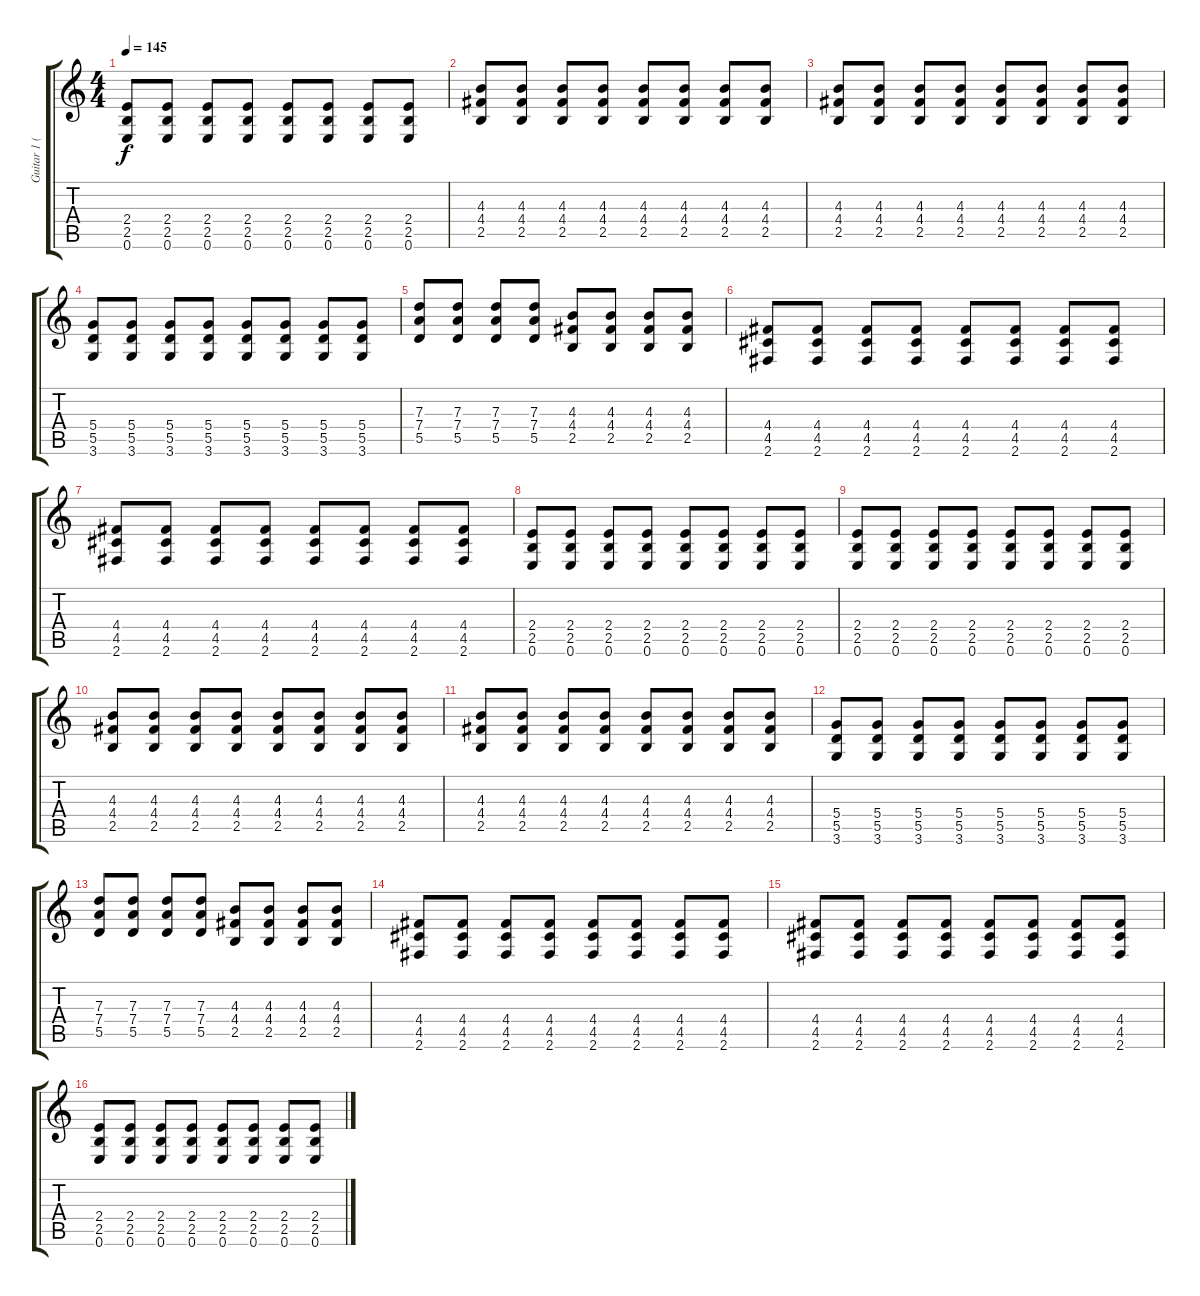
\track ("Guitar 1 (Rhythm)" "Guitar 1 (") {instrument distortionguitar}
\staff {score tabs}
\tuning (E4 B3 G3 D3 A2 E2) {hide}
\ts (4 4)
\tempo 145
\clef g2
\ks c
(2.4 2.5 0.6).8{dy f} (2.4 2.5 0.6).8 (2.4 2.5 0.6).8 (2.4 2.5 0.6).8 (2.4 2.5 0.6).8 (2.4 2.5 0.6).8 (2.4 2.5 0.6).8 (2.4 2.5 0.6).8 |
(4.3 4.4 2.5).8 (4.3 4.4 2.5).8 (4.3 4.4 2.5).8 (4.3 4.4 2.5).8 (4.3 4.4 2.5).8 (4.3 4.4 2.5).8 (4.3 4.4 2.5).8 (4.3 4.4 2.5).8 |
(4.3 4.4 2.5).8 (4.3 4.4 2.5).8 (4.3 4.4 2.5).8 (4.3 4.4 2.5).8 (4.3 4.4 2.5).8 (4.3 4.4 2.5).8 (4.3 4.4 2.5).8 (4.3 4.4 2.5).8 |
(5.4 5.5 3.6).8 (5.4 5.5 3.6).8 (5.4 5.5 3.6).8 (5.4 5.5 3.6).8 (5.4 5.5 3.6).8 (5.4 5.5 3.6).8 (5.4 5.5 3.6).8 (5.4 5.5 3.6).8 |
(7.3 7.4 5.5).8 (7.3 7.4 5.5).8 (7.3 7.4 5.5).8 (7.3 7.4 5.5).8 (4.3 4.4 2.5).8 (4.3 4.4 2.5).8 (4.3 4.4 2.5).8 (4.3 4.4 2.5).8 |
(4.4 4.5 2.6).8 (4.4 4.5 2.6).8 (4.4 4.5 2.6).8 (4.4 4.5 2.6).8 (4.4 4.5 2.6).8 (4.4 4.5 2.6).8 (4.4 4.5 2.6).8 (4.4 4.5 2.6).8 |
(4.4 4.5 2.6).8 (4.4 4.5 2.6).8 (4.4 4.5 2.6).8 (4.4 4.5 2.6).8 (4.4 4.5 2.6).8 (4.4 4.5 2.6).8 (4.4 4.5 2.6).8 (4.4 4.5 2.6).8 |
(2.4 2.5 0.6).8 (2.4 2.5 0.6).8 (2.4 2.5 0.6).8 (2.4 2.5 0.6).8 (2.4 2.5 0.6).8 (2.4 2.5 0.6).8 (2.4 2.5 0.6).8 (2.4 2.5 0.6).8 |
(2.4 2.5 0.6).8 (2.4 2.5 0.6).8 (2.4 2.5 0.6).8 (2.4 2.5 0.6).8 (2.4 2.5 0.6).8 (2.4 2.5 0.6).8 (2.4 2.5 0.6).8 (2.4 2.5 0.6).8 |
(4.3 4.4 2.5).8 (4.3 4.4 2.5).8 (4.3 4.4 2.5).8 (4.3 4.4 2.5).8 (4.3 4.4 2.5).8 (4.3 4.4 2.5).8 (4.3 4.4 2.5).8 (4.3 4.4 2.5).8 |
(4.3 4.4 2.5).8 (4.3 4.4 2.5).8 (4.3 4.4 2.5).8 (4.3 4.4 2.5).8 (4.3 4.4 2.5).8 (4.3 4.4 2.5).8 (4.3 4.4 2.5).8 (4.3 4.4 2.5).8 |
(5.4 5.5 3.6).8 (5.4 5.5 3.6).8 (5.4 5.5 3.6).8 (5.4 5.5 3.6).8 (5.4 5.5 3.6).8 (5.4 5.5 3.6).8 (5.4 5.5 3.6).8 (5.4 5.5 3.6).8 |
(7.3 7.4 5.5).8 (7.3 7.4 5.5).8 (7.3 7.4 5.5).8 (7.3 7.4 5.5).8 (4.3 4.4 2.5).8 (4.3 4.4 2.5).8 (4.3 4.4 2.5).8 (4.3 4.4 2.5).8 |
(4.4 4.5 2.6).8 (4.4 4.5 2.6).8 (4.4 4.5 2.6).8 (4.4 4.5 2.6).8 (4.4 4.5 2.6).8 (4.4 4.5 2.6).8 (4.4 4.5 2.6).8 (4.4 4.5 2.6).8 |
(4.4 4.5 2.6).8 (4.4 4.5 2.6).8 (4.4 4.5 2.6).8 (4.4 4.5 2.6).8 (4.4 4.5 2.6).8 (4.4 4.5 2.6).8 (4.4 4.5 2.6).8 (4.4 4.5 2.6).8 |
(2.4 2.5 0.6).8 (2.4 2.5 0.6).8 (2.4 2.5 0.6).8 (2.4 2.5 0.6).8 (2.4 2.5 0.6).8 (2.4 2.5 0.6).8 (2.4 2.5 0.6).8 (2.4 2.5 0.6).8
